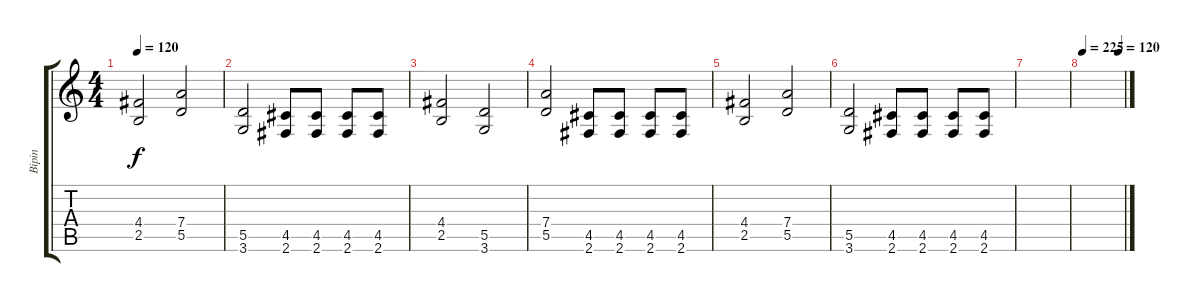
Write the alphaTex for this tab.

\track ("Bipin" "Bipin") {instrument acousticguitarsteel}
\staff {score tabs}
\tuning (E4 B3 G3 D3 A2 E2) {hide}
\ts (4 4)
\tempo 120
\clef g2
\ks c
(4.4 2.5).2{dy f} (7.4 5.5).2 |
(5.5 3.6).2 (4.5 2.6).8 (4.5 2.6).8 (4.5 2.6).8 (4.5 2.6).8 |
(4.4 2.5).2 (5.5 3.6).2 |
(7.4 5.5).2 (4.5 2.6).8 (4.5 2.6).8 (4.5 2.6).8 (4.5 2.6).8 |
(4.4 2.5).2 (7.4 5.5).2 |
(5.5 3.6).2 (4.5 2.6).8 (4.5 2.6).8 (4.5 2.6).8 (4.5 2.6).8 |
|
\tempo 225
\tempo (120 0.875)
